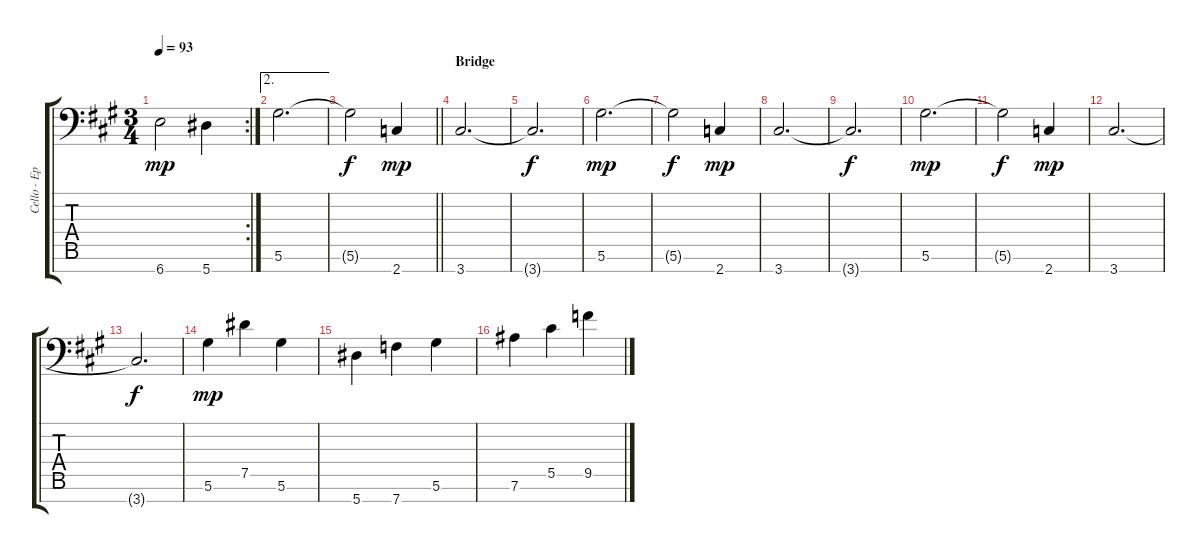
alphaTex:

\track ("Cello - Epiphone Emperor" "Cello - Ep") {instrument electricguitarjazz}
\staff {score tabs}
\tuning (Eb4 Bb3 Gb3 Db3 Ab2 Eb2 Bb1) {hide}
\rc 2
\ts (3 4)
\tempo 93
\clef f4
\ks a
6.7.2{dy mp} 5.7.4 |
\ae 2
5.6.2{d} |
\barLineRight lightlight
5.6{t}.2{dy f} 2.7.4{dy mp} |
\section ("" "Bridge")
3.7.2{d} |
3.7{t}.2{d dy f} |
5.6.2{d dy mp} |
5.6{t}.2{dy f} 2.7.4{dy mp} |
3.7.2{d} |
3.7{t}.2{d dy f} |
5.6.2{d dy mp} |
5.6{t}.2{dy f} 2.7.4{dy mp} |
3.7.2{d} |
3.7{t}.2{d dy f} |
5.6.4{dy mp} 7.5.4 5.6.4 |
5.7.4 7.7.4 5.6.4 |
7.6.4 5.5.4 9.5.4
